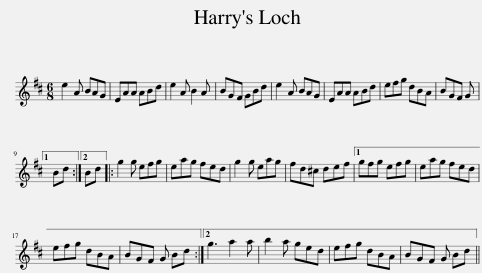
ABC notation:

X:1
L:1/8
M:6/8
I:linebreak $
K:D
V:1 treble
V:1
 e2 A BAG | EAA ABd | e2 A B2 A | BGF GBd | e2 A BAG | %5
 EAA ABd | efg dBA | BGF G |1$ Bd :|2 Bd |: %10
 g2 g efg | eag fed | g2 g eag | fd^c def |1 gfg efg | %15
 eag fed |$ efg dBA | BGF G Bd :|2 g3 a2 a | b2 a ged | %20
 efg dBA | BGF G Bd || %22
